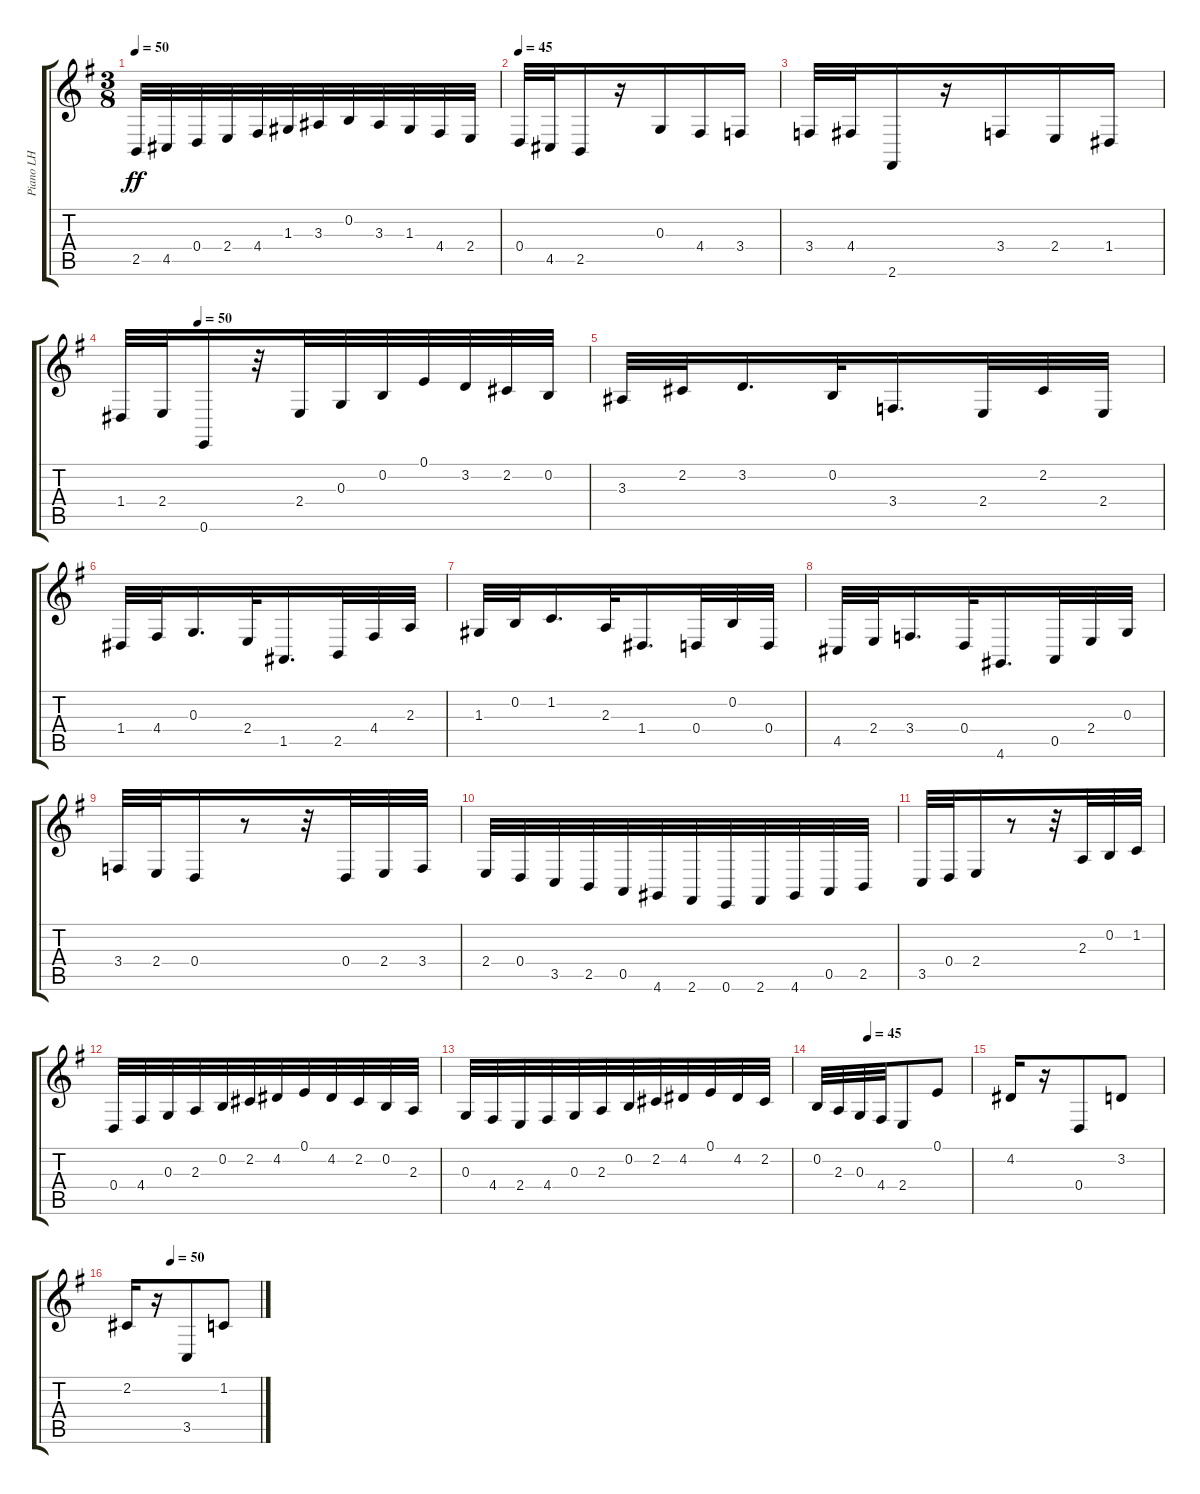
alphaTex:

\track ("Piano LH" "Piano LH") {instrument acousticgrandpiano}
\staff {score tabs}
\tuning (E4 B3 G3 D3 A2 E2) {hide}
\ts (3 8)
\tempo 50
\clef g2
\ks eminor
2.5.32{dy ff} 4.5.32 0.4.32 2.4.32 4.4.32 1.3.32 3.3.32 0.2.32 3.3.32 1.3.32 4.4.32 2.4.32 |
\tempo 45
0.4.32 4.5.32 2.5.16 r.16 0.3.16 4.4.16 3.4.16 |
3.4.32 4.4.32 2.6.16 r.16 3.4.16 2.4.16 1.4.16 |
\tempo (50 0.16666666666666666)
1.4.32 2.4.32 0.6.16 r.32 2.4.32 0.3.32 0.2.32 0.1.32 3.2.32 2.2.32 0.2.32 |
3.3.32 2.2.32 3.2.16{d} 0.2.32 3.4.16{d} 2.4.32 2.2.32 2.4.32 |
1.4.32 4.4.32 0.3.16{d} 2.4.32 1.5.16{d} 2.5.32 4.4.32 2.3.32 |
1.3.32 0.2.32 1.2.16{d} 2.3.32 1.4.16{d} 0.4.32 0.2.32 0.4.32 |
4.5.32 2.4.32 3.4.16{d} 0.4.32 4.6.16{d} 0.5.32 2.4.32 0.3.32 |
3.4.32 2.4.32 0.4.16 r.8 r.32 0.4.32 2.4.32 3.4.32 |
2.4.32 0.4.32 3.5.32 2.5.32 0.5.32 4.6.32 2.6.32 0.6.32 2.6.32 4.6.32 0.5.32 2.5.32 |
3.5.32 0.4.32 2.4.16 r.8 r.32 2.3.32 0.2.32 1.2.32 |
0.4.32 4.4.32 0.3.32 2.3.32 0.2.32 2.2.32 4.2.32 0.1.32 4.2.32 2.2.32 0.2.32 2.3.32 |
0.3.32 4.4.32 2.4.32 4.4.32 0.3.32 2.3.32 0.2.32 2.2.32 4.2.32 0.1.32 4.2.32 2.2.32 |
\tempo (45 0.3333333333333333)
0.2.32 2.3.32 0.3.32 4.4.32 2.4.8 0.1.8 |
4.2.16 r.16 0.4.8 3.2.8 |
\tempo (50 0.3333333333333333)
2.2.16 r.16 3.5.8 1.2.8
